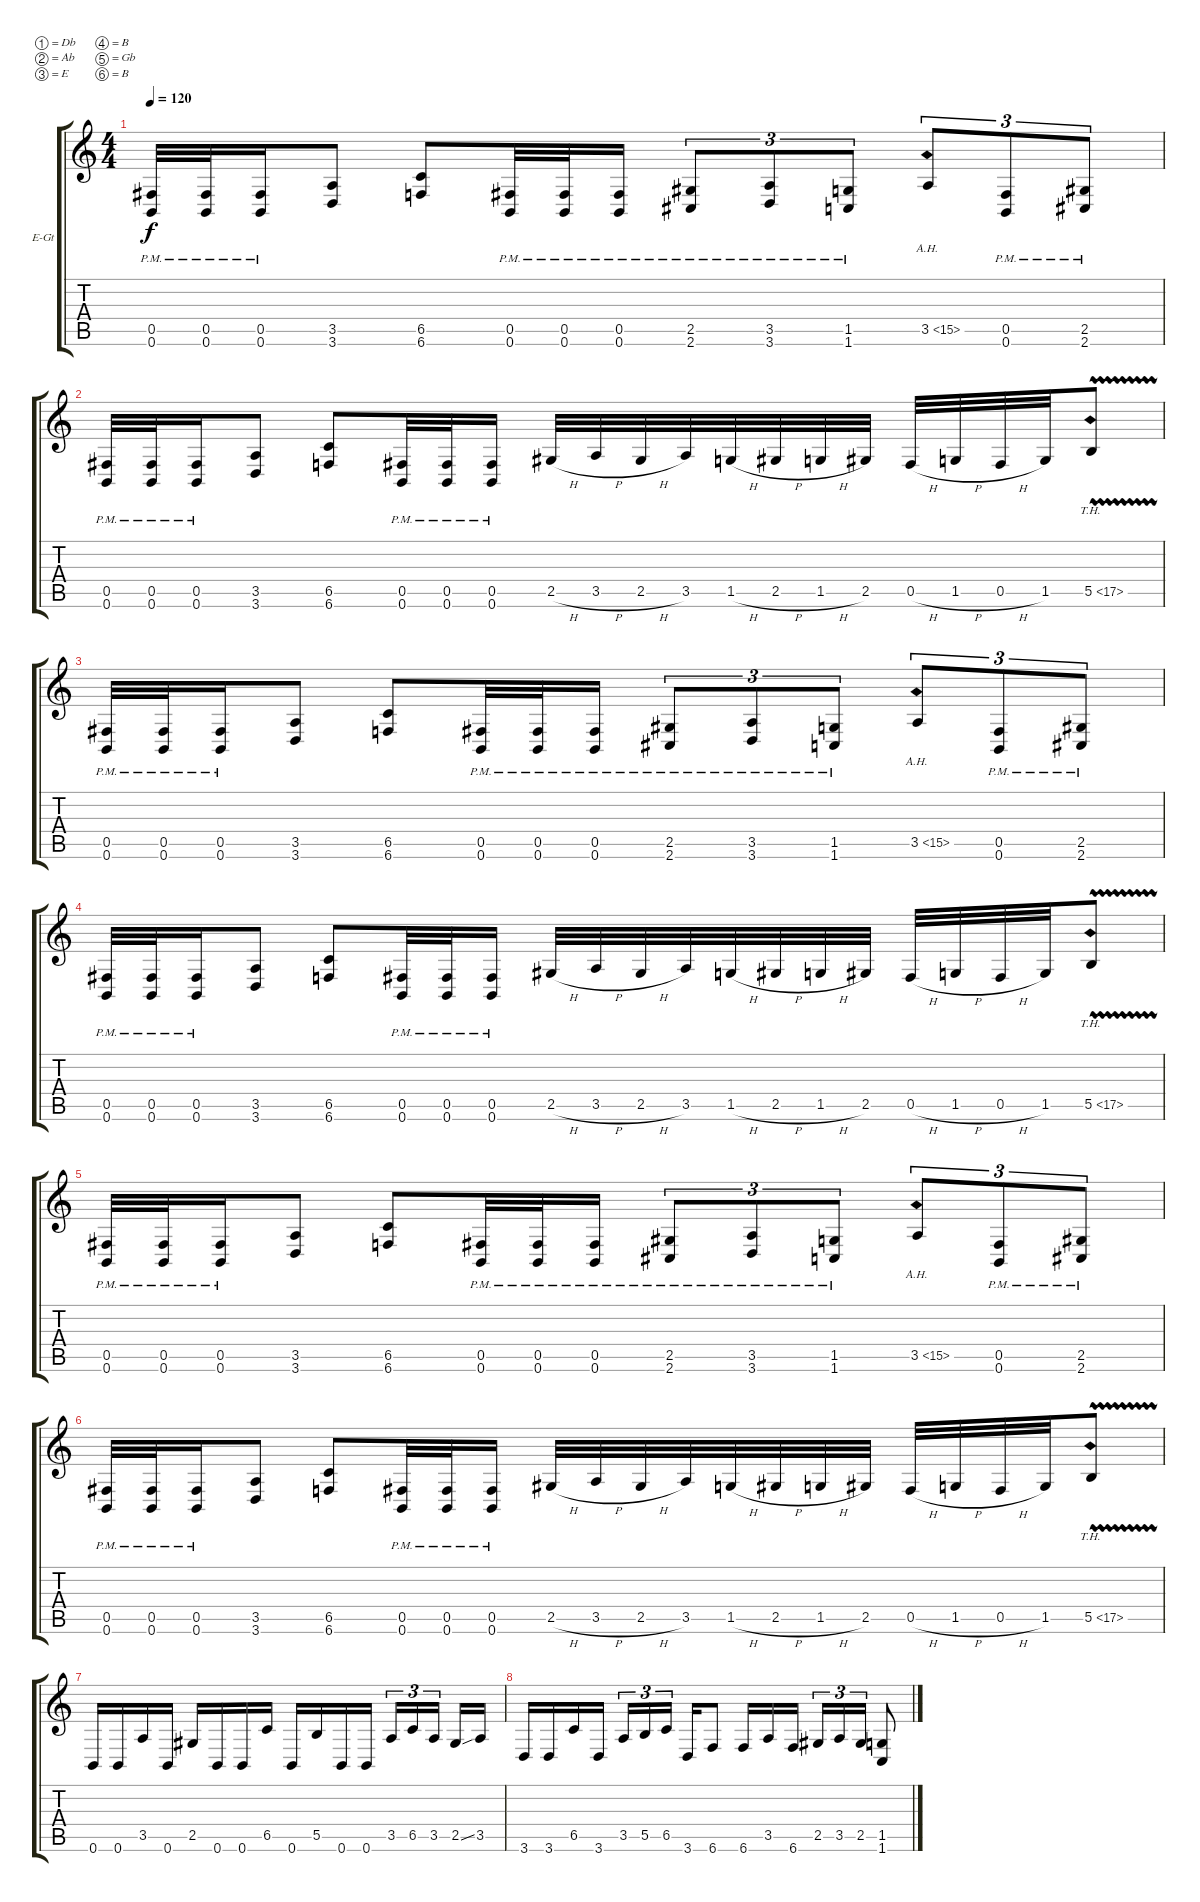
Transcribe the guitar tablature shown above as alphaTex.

\defaultSystemsLayout 4
\bracketExtendMode groupsimilarinstruments
\firstSystemTrackNameOrientation horizontal
\otherSystemsTrackNameOrientation horizontal
\track ("Electric Guitar" "E-Gt") {instrument distortionguitar}
\staff {score tabs}
\tuning (Db4 Ab3 E3 B2 Gb2 B1)
\ts (4 4)
\tempo 120
\clef g2
\ks c
(0.6{pm} 0.5{pm}).32{dy f} (0.5{pm} 0.6{pm}).32 (0.6{pm} 0.5{pm}).16 (3.6 3.5).8 (6.5 6.6).8 (0.6{pm} 0.5{pm}).32 (0.5{pm} 0.6{pm}).32 (0.6{pm} 0.5{pm}).16 (2.5{pm} 2.6{pm}).8{tu (3 2)} (3.5{pm} 3.6{pm}).8{tu (3 2)} (1.6{pm} 1.5{pm}).8{tu (3 2)} 3.5{ah 12}.8{tu (3 2)} (0.5{pm} 0.6{pm}).8{tu (3 2)} (2.6{pm} 2.5{pm}).8{tu (3 2)} |
(0.6{pm} 0.5{pm}).32 (0.5{pm} 0.6{pm}).32 (0.6{pm} 0.5{pm}).16 (3.6 3.5).8 (6.5 6.6).8 (0.6{pm} 0.5{pm}).32 (0.5{pm} 0.6{pm}).32 (0.6{pm} 0.5{pm}).16 2.5{h}.32 3.5{h}.32 2.5{h}.32 3.5.32 1.5{h}.32 2.5{h}.32 1.5{h}.32 2.5.32 0.5{h}.32 1.5{h}.32 0.5{h}.32 1.5.32 5.5{th 12 vw}.8 |
(0.6{pm} 0.5{pm}).32 (0.5{pm} 0.6{pm}).32 (0.6{pm} 0.5{pm}).16 (3.6 3.5).8 (6.5 6.6).8 (0.6{pm} 0.5{pm}).32 (0.5{pm} 0.6{pm}).32 (0.6{pm} 0.5{pm}).16 (2.5{pm} 2.6{pm}).8{tu (3 2)} (3.5{pm} 3.6{pm}).8{tu (3 2)} (1.6{pm} 1.5{pm}).8{tu (3 2)} 3.5{ah 12}.8{tu (3 2)} (0.5{pm} 0.6{pm}).8{tu (3 2)} (2.6{pm} 2.5{pm}).8{tu (3 2)} |
(0.6{pm} 0.5{pm}).32 (0.5{pm} 0.6{pm}).32 (0.6{pm} 0.5{pm}).16 (3.6 3.5).8 (6.5 6.6).8 (0.6{pm} 0.5{pm}).32 (0.5{pm} 0.6{pm}).32 (0.6{pm} 0.5{pm}).16 2.5{h}.32 3.5{h}.32 2.5{h}.32 3.5.32 1.5{h}.32 2.5{h}.32 1.5{h}.32 2.5.32 0.5{h}.32 1.5{h}.32 0.5{h}.32 1.5.32 5.5{th 12 vw}.8 |
(0.6{pm} 0.5{pm}).32 (0.5{pm} 0.6{pm}).32 (0.6{pm} 0.5{pm}).16 (3.6 3.5).8 (6.5 6.6).8 (0.6{pm} 0.5{pm}).32 (0.5{pm} 0.6{pm}).32 (0.6{pm} 0.5{pm}).16 (2.5{pm} 2.6{pm}).8{tu (3 2)} (3.5{pm} 3.6{pm}).8{tu (3 2)} (1.6{pm} 1.5{pm}).8{tu (3 2)} 3.5{ah 12}.8{tu (3 2)} (0.5{pm} 0.6{pm}).8{tu (3 2)} (2.6{pm} 2.5{pm}).8{tu (3 2)} |
(0.6{pm} 0.5{pm}).32 (0.5{pm} 0.6{pm}).32 (0.6{pm} 0.5{pm}).16 (3.6 3.5).8 (6.5 6.6).8 (0.6{pm} 0.5{pm}).32 (0.5{pm} 0.6{pm}).32 (0.6{pm} 0.5{pm}).16 2.5{h}.32 3.5{h}.32 2.5{h}.32 3.5.32 1.5{h}.32 2.5{h}.32 1.5{h}.32 2.5.32 0.5{h}.32 1.5{h}.32 0.5{h}.32 1.5.32 5.5{th 12 vw}.8 |
0.6.16 0.6.16 3.5.16 0.6.16 2.5.16 0.6.16 0.6.16 6.5.16 0.6.16 5.5.16 0.6.16 0.6.16 3.5.16{tu (3 2)} 6.5.16{tu (3 2)} 3.5.16{tu (3 2)} 2.5{ss}.16 3.5.16 |
3.6.16 3.6.16 6.5.16 3.6.16 3.5.16{tu (3 2)} 5.5.16{tu (3 2)} 6.5.16{tu (3 2)} 3.6.16 6.6.8 6.6.16 3.5.16 6.6.16 2.5.16{tu (3 2)} 3.5.16{tu (3 2)} 2.5.16{tu (3 2)} (1.5 1.6).8
